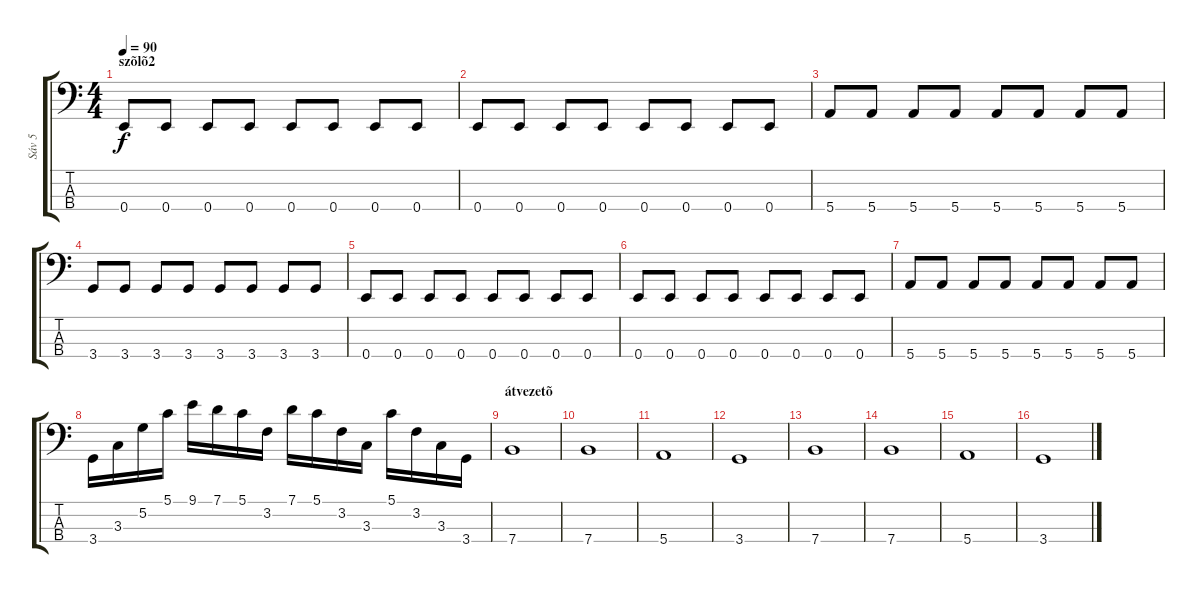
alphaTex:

\track ("Sáv 5" "Sáv 5") {instrument electricbasspick}
\staff {score tabs}
\tuning (G2 D2 A1 E1) {hide}
\ts (4 4)
\section ("" "szõlõ2")
\tempo 90
\clef f4
\ks c
0.4.8{dy f} 0.4.8 0.4.8 0.4.8 0.4.8 0.4.8 0.4.8 0.4.8 |
0.4.8 0.4.8 0.4.8 0.4.8 0.4.8 0.4.8 0.4.8 0.4.8 |
5.4.8 5.4.8 5.4.8 5.4.8 5.4.8 5.4.8 5.4.8 5.4.8 |
3.4.8 3.4.8 3.4.8 3.4.8 3.4.8 3.4.8 3.4.8 3.4.8 |
0.4.8 0.4.8 0.4.8 0.4.8 0.4.8 0.4.8 0.4.8 0.4.8 |
0.4.8 0.4.8 0.4.8 0.4.8 0.4.8 0.4.8 0.4.8 0.4.8 |
5.4.8 5.4.8 5.4.8 5.4.8 5.4.8 5.4.8 5.4.8 5.4.8 |
3.4.16 3.3.16 5.2.16 5.1.16 9.1.16 7.1.16 5.1.16 3.2.16 7.1.16 5.1.16 3.2.16 3.3.16 5.1.16 3.2.16 3.3.16 3.4.16 |
\section ("" "átvezetõ")
7.4.1 |
7.4.1 |
5.4.1 |
3.4.1 |
7.4.1 |
7.4.1 |
5.4.1 |
3.4.1
